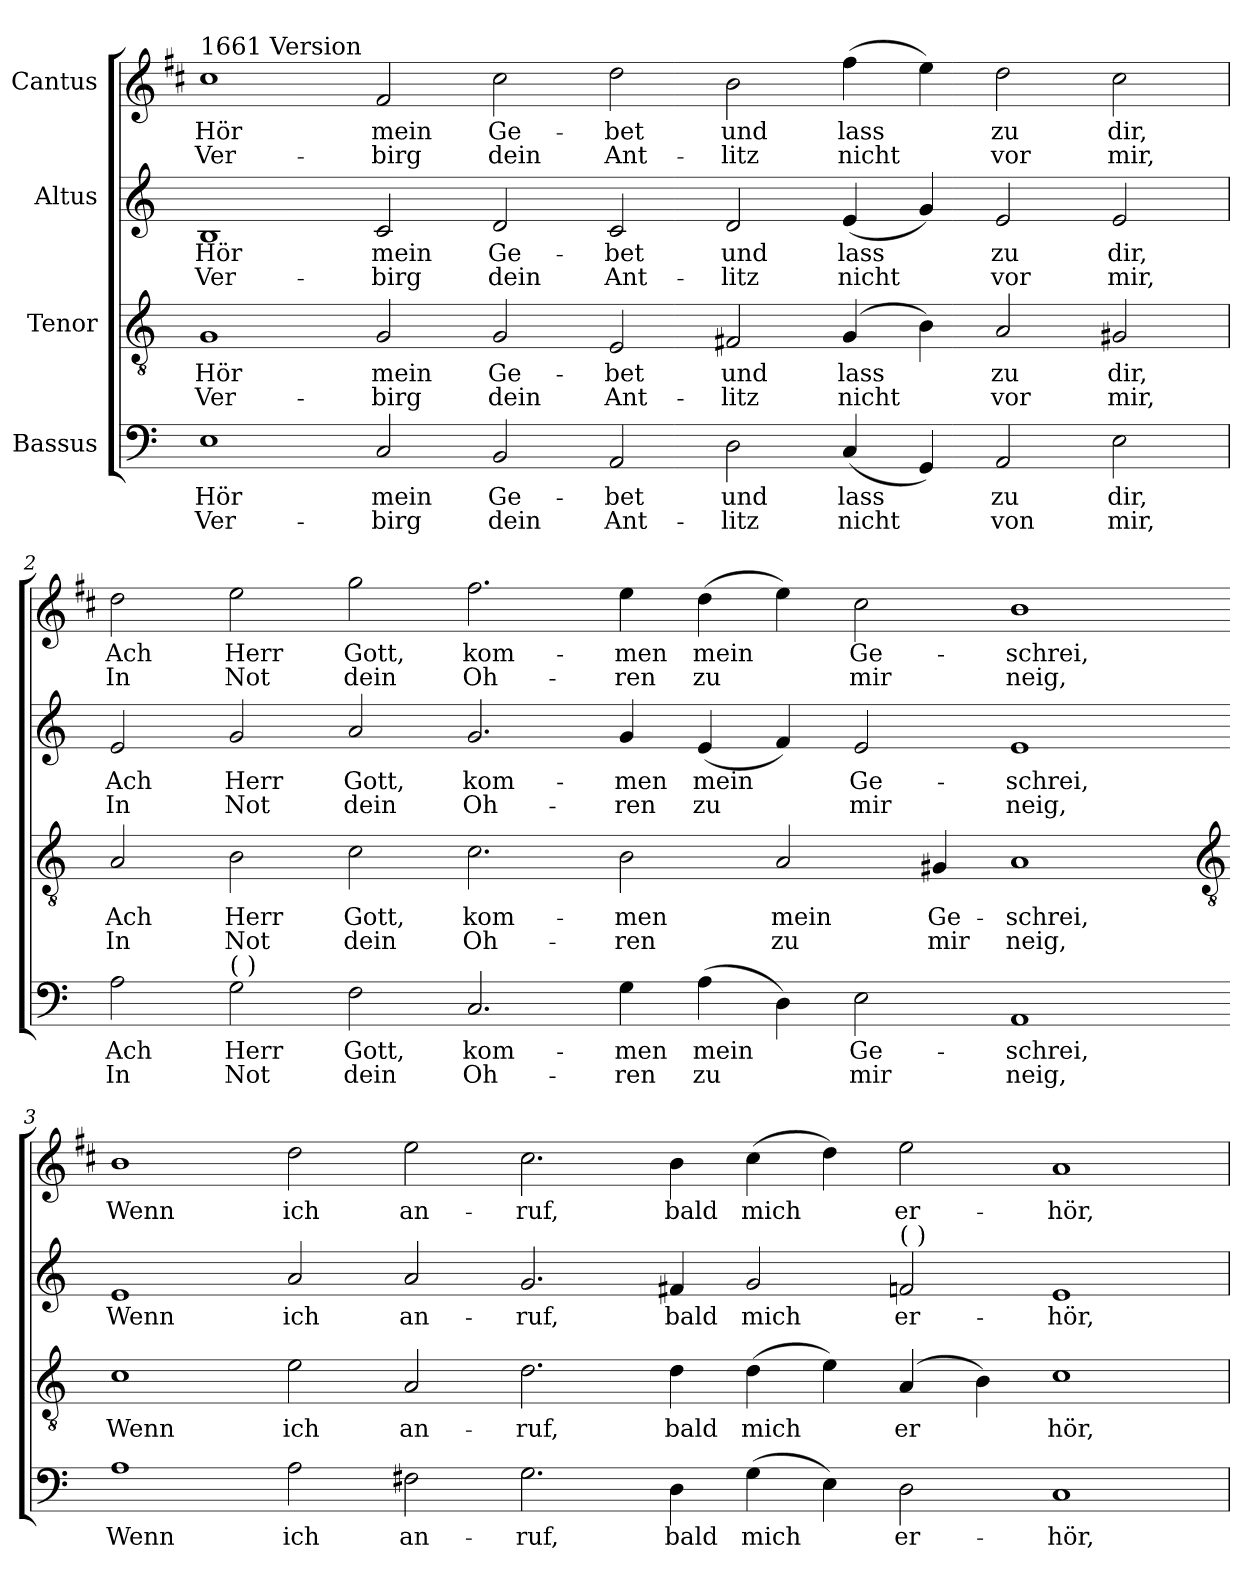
**kern	**text	**text	**kern	**text	**text	**kern	**text	**text	**kern	**text	**text
*part4	*part4	*part4	*part3	*part3	*part3	*part2	*part2	*part2	*part1	*part1	*part1
*staff4	*staff4	*staff4	*staff3	*staff3	*staff3	*staff2	*staff2	*staff2	*staff1	*staff1	*staff1
*I"Bassus	*	*	*I"Tenor	*	*	*I"Altus	*	*	*I"Cantus	*	*
*clefF4	*	*	*clefGv2	*	*	*clefG2	*	*	*clefG2	*	*
*	*	*	*	*	*	*	*	*	*ITrd1c2	*	*
*k[]	*	*	*k[]	*	*	*k[]	*	*	*k[]	*	*
*C:	*	*	*C:	*	*	*C:	*	*	*C:	*	*
=1	=1	=1	=1	=1	=1	=1	=1	=1	=1	=1	=1
!	!	!	!	!	!	!	!	!	!LO:TX:a:t=1661 Version	!	!
!	!LO:LY:b	!LO:LY:b	!	!LO:LY:b	!LO:LY:b	!	!LO:LY:b	!LO:LY:b	!	!LO:LY:b	!LO:LY:b
1E	Hör	Ver-	1G	Hör	Ver-	1B	Hör	Ver-	1b	Hör	Ver-
!	!LO:LY:b	!LO:LY:b	!	!LO:LY:b	!LO:LY:b	!	!LO:LY:b	!LO:LY:b	!	!LO:LY:b	!LO:LY:b
2C	-mein	birg	2G	-mein	birg	2c	-mein	birg	2e	-mein	birg
!	!LO:LY:b	!LO:LY:b	!	!LO:LY:b	!LO:LY:b	!	!LO:LY:b	!LO:LY:b	!	!LO:LY:b	!LO:LY:b
2BB	Ge-	-dein	2G	Ge-	-dein	2d	Ge-	-dein	2b	Ge-	-dein
!	!LO:LY:b	!LO:LY:b	!	!LO:LY:b	!LO:LY:b	!	!LO:LY:b	!LO:LY:b	!	!LO:LY:b	!LO:LY:b
2AA	bet	Ant-	2E	bet	Ant-	2c	bet	Ant-	2cc	bet	Ant-
!	!LO:LY:b	!LO:LY:b	!	!LO:LY:b	!LO:LY:b	!	!LO:LY:b	!LO:LY:b	!	!LO:LY:b	!LO:LY:b
2D	-und	litz	2F#X	-und	litz	2d	-und	litz	2a	-und	litz
!	!LO:LY:b	!LO:LY:b	!	!LO:LY:b	!LO:LY:b	!	!LO:LY:b	!LO:LY:b	!	!LO:LY:b	!LO:LY:b
(<4C	lass	nicht	(>4G	lass	nicht	(<4e	lass	nicht	(>4ee	lass	nicht
4GG)	.	.	4B)	.	.	4g)	.	.	4dd)	.	.
!	!LO:LY:b	!LO:LY:b	!	!LO:LY:b	!LO:LY:b	!	!LO:LY:b	!LO:LY:b	!	!LO:LY:b	!LO:LY:b
2AA	zu	von	2A	zu	vor	2e	zu	vor	2cc	zu	vor
!	!LO:LY:b	!LO:LY:b	!	!LO:LY:b	!LO:LY:b	!	!LO:LY:b	!LO:LY:b	!	!LO:LY:b	!LO:LY:b
2E	dir,	mir,	2G#X	dir,	mir,	2e	dir,	mir,	2b	dir,	mir,
=2	=2	=2	=2	=2	=2	=2	=2	=2	=2	=2	=2
!	!LO:LY:b	!LO:LY:b	!	!LO:LY:b	!LO:LY:b	!	!LO:LY:b	!LO:LY:b	!	!LO:LY:b	!LO:LY:b
2A	Ach	In	2A	Ach	In	2e	Ach	In	2cc	Ach	In
!LO:TX:a:t=(  )	!	!	!	!	!	!	!	!	!	!	!
!	!LO:LY:b	!LO:LY:b	!	!LO:LY:b	!LO:LY:b	!	!LO:LY:b	!LO:LY:b	!	!LO:LY:b	!LO:LY:b
2G	Herr	Not	2B	Herr	Not	2g	Herr	Not	2dd	Herr	Not
!	!LO:LY:b	!LO:LY:b	!	!LO:LY:b	!LO:LY:b	!	!LO:LY:b	!LO:LY:b	!	!LO:LY:b	!LO:LY:b
2F	Gott,	dein	2c	Gott,	dein	2a	Gott,	dein	2ff	Gott,	dein
!	!LO:LY:b	!LO:LY:b	!	!LO:LY:b	!LO:LY:b	!	!LO:LY:b	!LO:LY:b	!	!LO:LY:b	!LO:LY:b
2.C	kom-	-Oh-	2.c	kom-	-Oh-	2.g	kom-	-Oh-	2.ee	kom-	-Oh-
!	!LO:LY:b	!LO:LY:b	!	!LO:LY:b	!LO:LY:b	!	!LO:LY:b	!LO:LY:b	!	!LO:LY:b	!LO:LY:b
4G	-men	ren	2B	-men	ren	4g	-men	ren	4dd	-men	ren
!	!LO:LY:b	!LO:LY:b	!	!	!	!	!LO:LY:b	!LO:LY:b	!	!LO:LY:b	!LO:LY:b
(>4A	mein	zu	.	.	.	(<4e	mein	zu	(>4cc	mein	zu
!	!	!	!	!LO:LY:b	!LO:LY:b	!	!	!	!	!	!
4D)	.	.	2A	mein	zu	4f)	.	.	4dd)	.	.
!	!LO:LY:b	!LO:LY:b	!	!	!	!	!LO:LY:b	!LO:LY:b	!	!LO:LY:b	!LO:LY:b
2E	Ge-	-mir	.	.	.	2e	Ge-	-mir	2b	Ge-	-mir
!	!	!	!	!LO:LY:b	!LO:LY:b	!	!	!	!	!	!
.	.	.	4G#X	Ge-	-mir	.	.	.	.	.	.
!	!LO:LY:b	!LO:LY:b	!	!LO:LY:b	!LO:LY:b	!	!LO:LY:b	!LO:LY:b	!	!LO:LY:b	!LO:LY:b
1AA	schrei,	neig,	1A	schrei,	neig,	1e	schrei,	neig,	1a	schrei,	neig,
!!LO:LB:g=z
=3-	=3-	=3-	=3-	=3-	=3-	=3-	=3-	=3-	=3-	=3-	=3-
*	*	*	*clefGv2	*	*	*	*	*	*	*	*
!	!LO:LY:b	!	!	!LO:LY:b	!	!	!LO:LY:b	!	!	!LO:LY:b	!
1A	Wenn	.	1c	Wenn	.	1e	Wenn	.	1a	Wenn	.
!	!LO:LY:b	!	!	!LO:LY:b	!	!	!LO:LY:b	!	!	!LO:LY:b	!
2A	ich	.	2e	ich	.	2a	ich	.	2cc	ich	.
!	!LO:LY:b	!	!	!LO:LY:b	!	!	!LO:LY:b	!	!	!LO:LY:b	!
2F#X	an-	.	2A	an-	.	2a	an-	.	2dd	an-	.
!	!LO:LY:b	!	!	!LO:LY:b	!	!	!LO:LY:b	!	!	!LO:LY:b	!
2.G	-ruf,	.	2.d	-ruf,	.	2.g	-ruf,	.	2.b	-ruf,	.
!	!LO:LY:b	!	!	!LO:LY:b	!	!	!LO:LY:b	!	!	!LO:LY:b	!
4D	bald	.	4d	bald	.	4f#X	bald	.	4a	bald	.
!	!LO:LY:b	!	!	!LO:LY:b	!	!	!LO:LY:b	!	!	!LO:LY:b	!
(>4G	mich	.	(>4d	mich	.	2g	mich	.	(>4b	mich	.
4E)	.	.	4e)	.	.	.	.	.	4cc)	.	.
!	!	!	!	!	!	!LO:TX:a:t=(  )	!	!	!	!	!
!	!LO:LY:b	!	!	!LO:LY:b	!	!	!LO:LY:b	!	!	!LO:LY:b	!
2D	er-	.	(>4A	er	.	2f	er-	.	2dd	er-	.
.	.	.	4B)	.	.	.	.	.	.	.	.
!	!LO:LY:b	!	!	!LO:LY:b	!	!	!LO:LY:b	!	!	!LO:LY:b	!
1C	-hör,	.	1c	hör,	.	1e	-hör,	.	1g	-hör,	.
=	=	=	=	=	=	=	=	=	=	=	=
*-	*-	*-	*-	*-	*-	*-	*-	*-	*-	*-	*-
